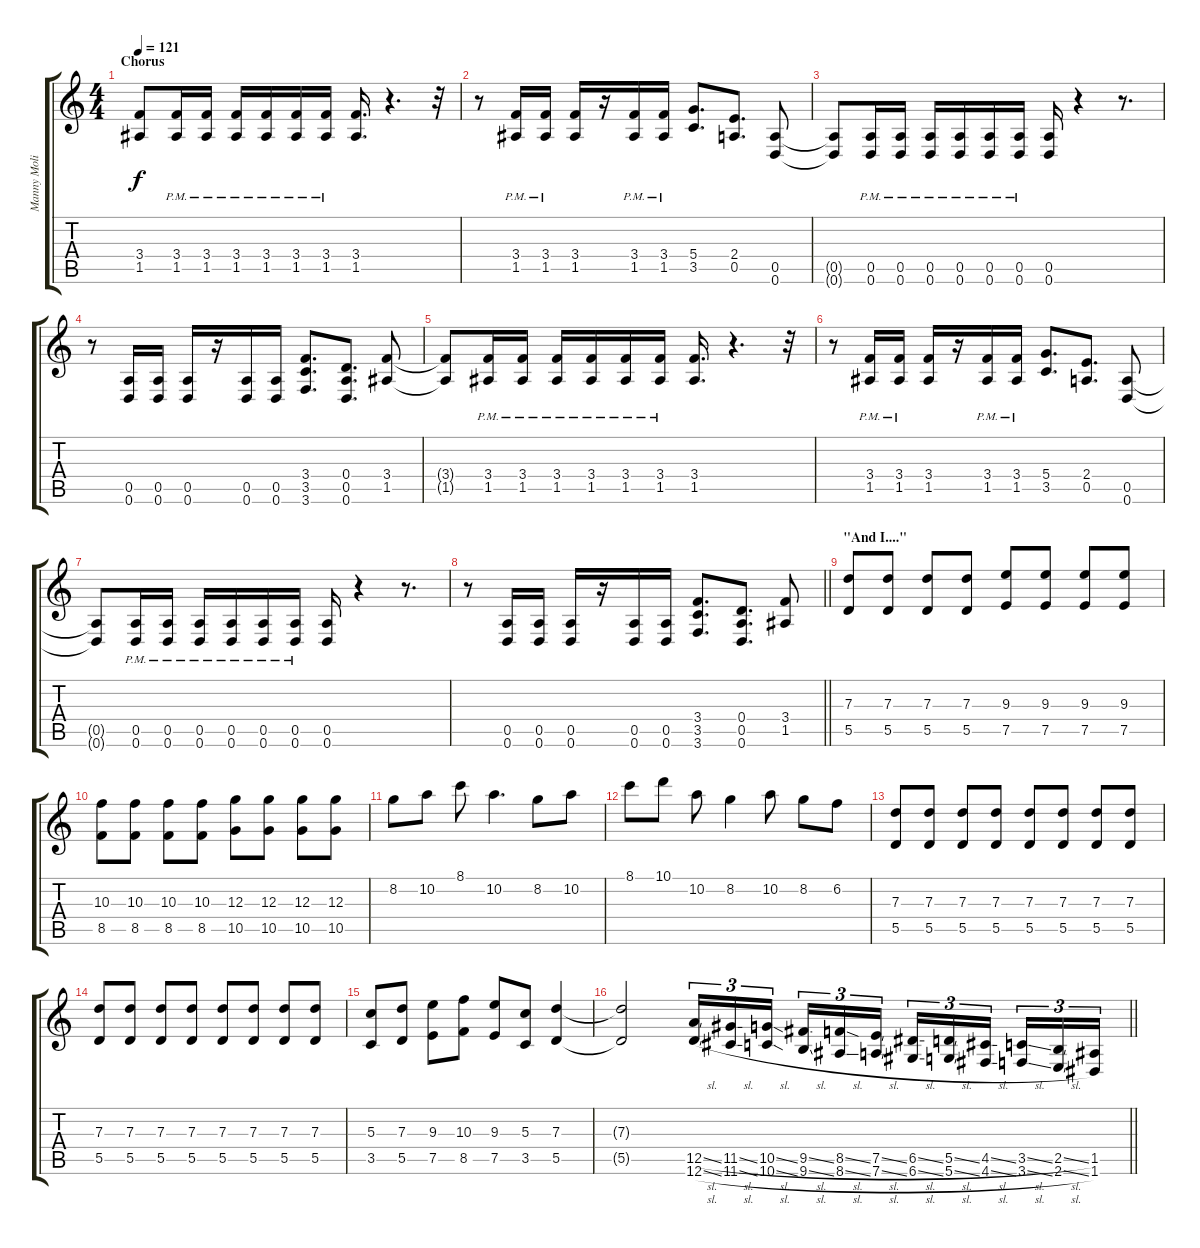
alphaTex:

\track ("Manny Molina" "Manny Moli") {instrument distortionguitar}
\staff {score tabs}
\tuning (E4 B3 G3 D3 A2 D2) {hide}
\ts (4 4)
\section ("" "Chorus")
\tempo 121
\clef g2
\ks c
(3.4 1.5).8{dy f} (3.4{pm} 1.5{pm}).16 (3.4{pm} 1.5{pm}).16 (3.4{pm} 1.5{pm}).16 (3.4{pm} 1.5{pm}).16 (3.4{pm} 1.5{pm}).16 (3.4{pm} 1.5{pm}).16 (3.4 1.5).16{d} r.4{d} r.32 |
r.8 (3.4{pm} 1.5{pm}).16 (3.4{pm} 1.5{pm}).16 (3.4 1.5).16 r.16 (3.4{pm} 1.5{pm}).16 (3.4{pm} 1.5{pm}).16 (5.4 3.5).8{d} (2.4 0.5).8{d} (0.5 0.6).8 |
(0.5{t} 0.6{t}).8 (0.5{pm} 0.6{pm}).16 (0.5{pm} 0.6{pm}).16 (0.5{pm} 0.6{pm}).16 (0.5{pm} 0.6{pm}).16 (0.5{pm} 0.6{pm}).16 (0.5{pm} 0.6{pm}).16 (0.5 0.6).16 r.4 r.8{d} |
r.8 (0.5 0.6).16 (0.5 0.6).16 (0.5 0.6).16 r.16 (0.5 0.6).16 (0.5 0.6).16 (3.4 3.5 3.6).8{d} (0.4 0.5 0.6).8{d} (3.4 1.5).8 |
(3.4{t} 1.5{t}).8 (3.4{pm} 1.5{pm}).16 (3.4{pm} 1.5{pm}).16 (3.4{pm} 1.5{pm}).16 (3.4{pm} 1.5{pm}).16 (3.4{pm} 1.5{pm}).16 (3.4{pm} 1.5{pm}).16 (3.4 1.5).16{d} r.4{d} r.32 |
r.8 (3.4{pm} 1.5{pm}).16 (3.4{pm} 1.5{pm}).16 (3.4 1.5).16 r.16 (3.4{pm} 1.5{pm}).16 (3.4{pm} 1.5{pm}).16 (5.4 3.5).8{d} (2.4 0.5).8{d} (0.5 0.6).8 |
(0.5{t} 0.6{t}).8 (0.5{pm} 0.6{pm}).16 (0.5{pm} 0.6{pm}).16 (0.5{pm} 0.6{pm}).16 (0.5{pm} 0.6{pm}).16 (0.5{pm} 0.6{pm}).16 (0.5{pm} 0.6{pm}).16 (0.5 0.6).16 r.4 r.8{d} |
\barLineRight lightlight
r.8 (0.5 0.6).16 (0.5 0.6).16 (0.5 0.6).16 r.16 (0.5 0.6).16 (0.5 0.6).16 (3.4 3.5 3.6).8{d} (0.4 0.5 0.6).8{d} (3.4 1.5).8 |
\section ("" "\"And I....\"")
(7.3 5.5).8 (7.3 5.5).8 (7.3 5.5).8 (7.3 5.5).8 (9.3 7.5).8 (9.3 7.5).8 (9.3 7.5).8 (9.3 7.5).8 |
(10.3 8.5).8 (10.3 8.5).8 (10.3 8.5).8 (10.3 8.5).8 (12.3 10.5).8 (12.3 10.5).8 (12.3 10.5).8 (12.3 10.5).8 |
8.2.8 10.2.8 8.1.8 10.2.4{d} 8.2.8 10.2.8 |
8.1.8 10.1.8 10.2.8 8.2.4 10.2.8 8.2.8 6.2.8 |
(7.3 5.5).8 (7.3 5.5).8 (7.3 5.5).8 (7.3 5.5).8 (7.3 5.5).8 (7.3 5.5).8 (7.3 5.5).8 (7.3 5.5).8 |
(7.3 5.5).8 (7.3 5.5).8 (7.3 5.5).8 (7.3 5.5).8 (7.3 5.5).8 (7.3 5.5).8 (7.3 5.5).8 (7.3 5.5).8 |
(5.3 3.5).8 (7.3 5.5).8 (9.3 7.5).8 (10.3 8.5).8 (9.3 7.5).8 (5.3 3.5).8 (7.3 5.5).4 |
\barLineRight lightlight
(7.3{t} 5.5{t}).2 (12.5{sl} 12.6{sl}).16{tu (3 2)} (11.5{sl} 11.6{sl}).16{tu (3 2)} (10.5{sl} 10.6{sl}).16{tu (3 2) beam splitsecondary} (9.5{sl} 9.6{sl}).16{tu (3 2)} (8.5{sl} 8.6{sl}).16{tu (3 2)} (7.5{sl} 7.6{sl}).16{tu (3 2)} (6.5{sl} 6.6{sl}).16{tu (3 2)} (5.5{sl} 5.6{sl}).16{tu (3 2)} (4.5{sl} 4.6{sl}).16{tu (3 2) beam splitsecondary} (3.5{sl} 3.6{sl}).16{tu (3 2)} (2.5{sl} 2.6{sl}).16{tu (3 2)} (1.5 1.6).16{tu (3 2)}
